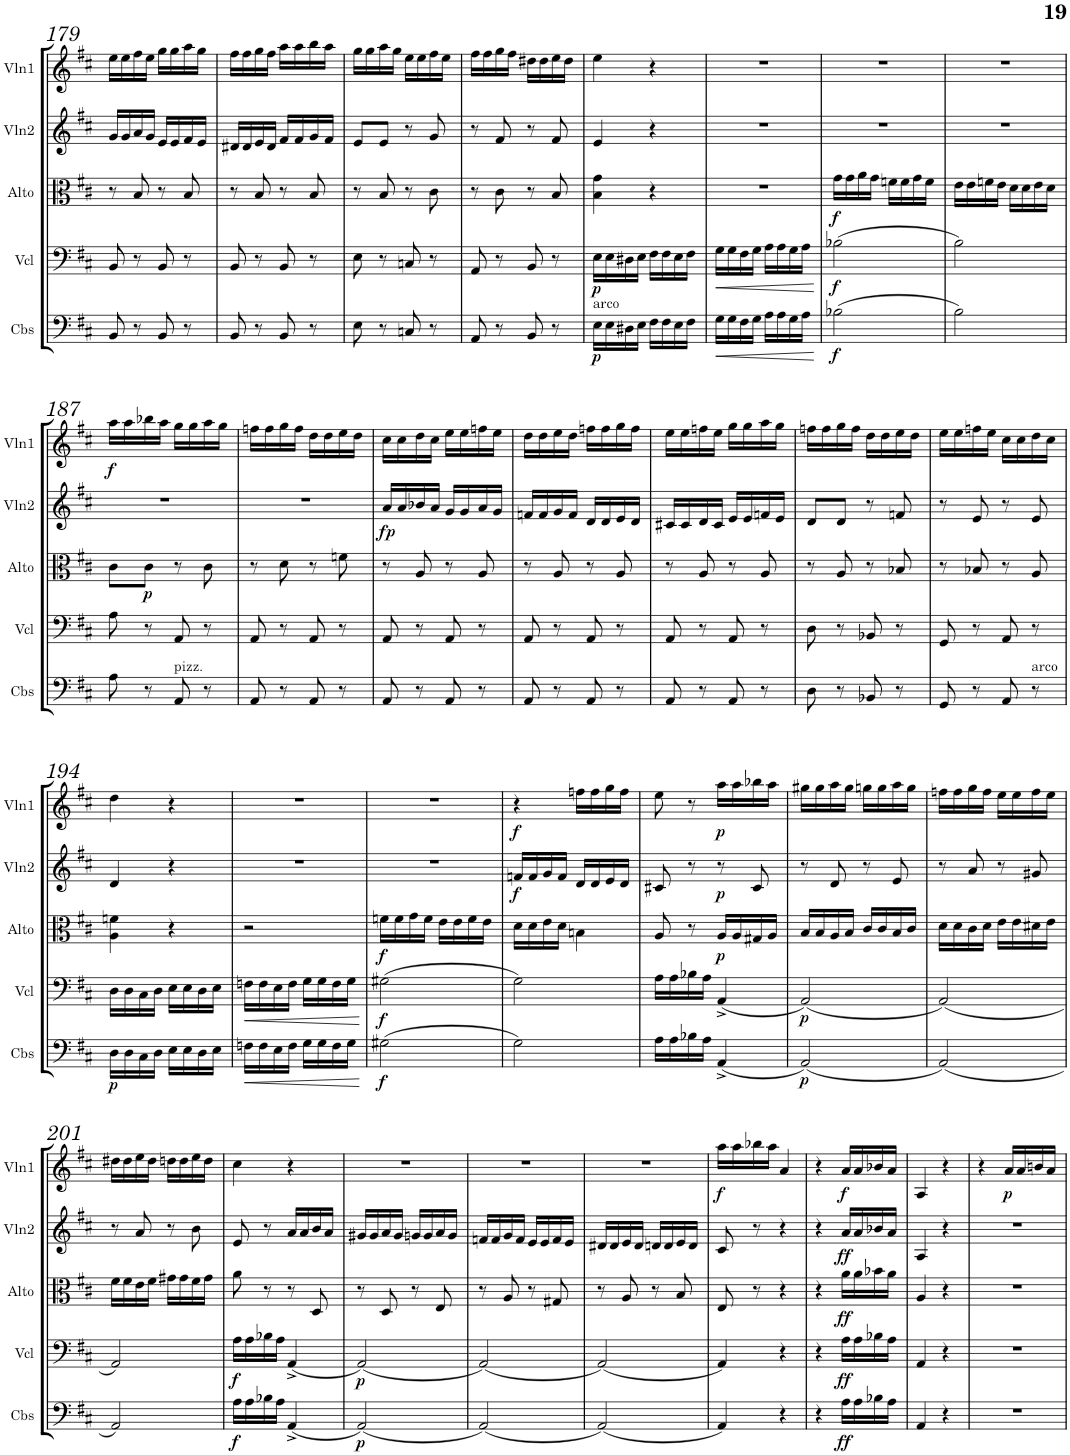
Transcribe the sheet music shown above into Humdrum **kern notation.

**kern	**dynam	**kern	**dynam	**kern	**dynam	**kern	**dynam	**kern	**dynam
*part5	*part5	*part4	*part4	*part3	*part3	*part2	*part2	*part1	*part1
*staff5	*staff5	*staff4	*staff4	*staff3	*staff3	*staff2	*staff2	*staff1	*staff1
*I"Contrebasse	*	*I"Violoncelle	*	*I"Alto	*	*I"Violon 2	*	*I"Violon 1	*
*I'Cbs	*	*I'Vcl	*	*I'Alto	*	*I'Vln2	*	*I'Vln1	*
!!LO:PB:g=z
*clefF4	*	*clefF4	*	*clefC3	*	*clefG2	*	*clefG2	*
*Trd7c12	*	*	*	*	*	*	*	*	*
*k[f#c#]	*	*k[f#c#]	*	*k[f#c#]	*	*k[f#c#]	*	*k[f#c#]	*
*M2/4	*	*M2/4	*	*M2/4	*	*M2/4	*	*M2/4	*
=179	=179	=179	=179	=179	=179	=179	=179	=179	=179
8BB/	.	8BB/	.	8r	.	16g/LL	.	16ee\LL	.
.	.	.	.	.	.	16g/	.	16ee\	.
8r	.	8r	.	8B/	.	16a/	.	16ff#\	.
.	.	.	.	.	.	16g/JJ	.	16ee\JJ	.
8BB/	.	8BB/	.	8r	.	16e/LL	.	16gg\LL	.
.	.	.	.	.	.	16e/	.	16gg\	.
8r	.	8r	.	8B/	.	16f#/	.	16aa\	.
.	.	.	.	.	.	16e/JJ	.	16gg\JJ	.
=180	=180	=180	=180	=180	=180	=180	=180	=180	=180
8BB/	.	8BB/	.	8r	.	16d#X/LL	.	16ff#\LL	.
.	.	.	.	.	.	16d#/	.	16ff#\	.
8r	.	8r	.	8B/	.	16e/	.	16gg\	.
.	.	.	.	.	.	16d#/JJ	.	16ff#\JJ	.
8BB/	.	8BB/	.	8r	.	16f#/LL	.	16aa\LL	.
.	.	.	.	.	.	16f#/	.	16aa\	.
8r	.	8r	.	8B/	.	16g/	.	16bb\	.
.	.	.	.	.	.	16f#/JJ	.	16aa\JJ	.
=181	=181	=181	=181	=181	=181	=181	=181	=181	=181
8E\	.	8E\	.	8r	.	8e/L	.	16gg\LL	.
.	.	.	.	.	.	.	.	16gg\	.
8r	.	8r	.	8B/	.	8e/J	.	16aa\	.
.	.	.	.	.	.	.	.	16gg\JJ	.
8Cn/	.	8Cn/	.	8r	.	8r	.	16ee\LL	.
.	.	.	.	.	.	.	.	16ee\	.
8r	.	8r	.	8c#\	.	8g/	.	16ff#\	.
.	.	.	.	.	.	.	.	16ee\JJ	.
=182	=182	=182	=182	=182	=182	=182	=182	=182	=182
8AA/	.	8AA/	.	8r	.	8r	.	16ff#\LL	.
.	.	.	.	.	.	.	.	16ff#\	.
8r	.	8r	.	8c#\	.	8f#/	.	16gg\	.
.	.	.	.	.	.	.	.	16ff#\JJ	.
8BB/	.	8BB/	.	8r	.	8r	.	16dd#X\LL	.
.	.	.	.	.	.	.	.	16dd#\	.
8r	.	8r	.	8B/	.	8f#/	.	16ee\	.
.	.	.	.	.	.	.	.	16dd#\JJ	.
=183	=183	=183	=183	=183	=183	=183	=183	=183	=183
!LO:TX:a:t=arco	!	!	!	!	!	!	!	!	!
!	!LO:DY:b	!	!LO:DY:b	!	!	!	!	!	!
16E\LL	p	16E\LL	p	4B\ 4g\	.	4e/	.	4ee\	.
16E\	.	16E\	.	.	.	.	.	.	.
16D#X\	.	16D#X\	.	.	.	.	.	.	.
16E\JJ	.	16E\JJ	.	.	.	.	.	.	.
16F#\LL	.	16F#\LL	.	4r	.	4r	.	4r	.
16F#\	.	16F#\	.	.	.	.	.	.	.
16E\	.	16E\	.	.	.	.	.	.	.
16F#\JJ	.	16F#\JJ	.	.	.	.	.	.	.
=184	=184	=184	=184	=184	=184	=184	=184	=184	=184
!	!LO:HP:b	!	!LO:HP:b	!	!	!	!	!	!
16G\LL	<	16G\LL	<	2r	.	2r	.	2r	.
16G\	.	16G\	.	.	.	.	.	.	.
16F#\	.	16F#\	.	.	.	.	.	.	.
16G\JJ	.	16G\JJ	.	.	.	.	.	.	.
16A\LL	.	16A\LL	.	.	.	.	.	.	.
16A\	.	16A\	.	.	.	.	.	.	.
16G\	.	16G\	.	.	.	.	.	.	.
16A\JJ	.	16A\JJ	.	.	.	.	.	.	.
.	[	.	[	.	.	.	.	.	.
=185	=185	=185	=185	=185	=185	=185	=185	=185	=185
!	!LO:DY:b	!	!LO:DY:b	!	!LO:DY:b	!	!	!	!
(2B-X\	f	(2B-X\	f	16g\LL	f	2r	.	2r	.
.	.	.	.	16g\	.	.	.	.	.
.	.	.	.	16a\	.	.	.	.	.
.	.	.	.	16g\JJ	.	.	.	.	.
.	.	.	.	16fn\LL	.	.	.	.	.
.	.	.	.	16f\	.	.	.	.	.
.	.	.	.	16g\	.	.	.	.	.
.	.	.	.	16f\JJ	.	.	.	.	.
=186	=186	=186	=186	=186	=186	=186	=186	=186	=186
2B\)	.	2B\)	.	16e\LL	.	2r	.	2r	.
.	.	.	.	16e\	.	.	.	.	.
.	.	.	.	16fn\	.	.	.	.	.
.	.	.	.	16e\JJ	.	.	.	.	.
.	.	.	.	16d\LL	.	.	.	.	.
.	.	.	.	16d\	.	.	.	.	.
.	.	.	.	16e\	.	.	.	.	.
.	.	.	.	16d\JJ	.	.	.	.	.
!!LO:LB:g=z
=187	=187	=187	=187	=187	=187	=187	=187	=187	=187
!	!	!	!	!	!	!	!	!	!LO:DY:b
8A\	.	8A\	.	8c#\L	.	2r	.	16aa\LL	f
.	.	.	.	.	.	.	.	16aa\	.
!	!	!	!	!	!LO:DY:b	!	!	!	!
8r	.	8r	.	8c#\J	p	.	.	16bb-X\	.
.	.	.	.	.	.	.	.	16aa\JJ	.
!LO:TX:a:t=pizz.	!	!	!	!	!	!	!	!	!
8AA/	.	8AA/	.	8r	.	.	.	16gg\LL	.
.	.	.	.	.	.	.	.	16gg\	.
8r	.	8r	.	8c#\	.	.	.	16aa\	.
.	.	.	.	.	.	.	.	16gg\JJ	.
=188	=188	=188	=188	=188	=188	=188	=188	=188	=188
8AA/	.	8AA/	.	8r	.	2r	.	16ffn\LL	.
.	.	.	.	.	.	.	.	16ff\	.
8r	.	8r	.	8d\	.	.	.	16gg\	.
.	.	.	.	.	.	.	.	16ff\JJ	.
8AA/	.	8AA/	.	8r	.	.	.	16dd\LL	.
.	.	.	.	.	.	.	.	16dd\	.
8r	.	8r	.	8fn\	.	.	.	16ee\	.
.	.	.	.	.	.	.	.	16dd\JJ	.
=189	=189	=189	=189	=189	=189	=189	=189	=189	=189
!	!	!	!	!	!	!	!LO:DY:b	!	!
8AA/	.	8AA/	.	8r	.	16a/LL	fp	16cc#\LL	.
.	.	.	.	.	.	16a/	.	16cc#\	.
8r	.	8r	.	8A/	.	16b-X/	.	16dd\	.
.	.	.	.	.	.	16a/JJ	.	16cc#\JJ	.
8AA/	.	8AA/	.	8r	.	16g/LL	.	16ee\LL	.
.	.	.	.	.	.	16g/	.	16ee\	.
8r	.	8r	.	8A/	.	16a/	.	16ffn\	.
.	.	.	.	.	.	16g/JJ	.	16ee\JJ	.
=190	=190	=190	=190	=190	=190	=190	=190	=190	=190
8AA/	.	8AA/	.	8r	.	16fn/LL	.	16dd\LL	.
.	.	.	.	.	.	16f/	.	16dd\	.
8r	.	8r	.	8A/	.	16g/	.	16ee\	.
.	.	.	.	.	.	16f/JJ	.	16dd\JJ	.
8AA/	.	8AA/	.	8r	.	16d/LL	.	16ffn\LL	.
.	.	.	.	.	.	16d/	.	16ff\	.
8r	.	8r	.	8A/	.	16e/	.	16gg\	.
.	.	.	.	.	.	16d/JJ	.	16ff\JJ	.
=191	=191	=191	=191	=191	=191	=191	=191	=191	=191
8AA/	.	8AA/	.	8r	.	16c#X/LL	.	16ee\LL	.
.	.	.	.	.	.	16c#/	.	16ee\	.
8r	.	8r	.	8A/	.	16d/	.	16ffn\	.
.	.	.	.	.	.	16c#/JJ	.	16ee\JJ	.
8AA/	.	8AA/	.	8r	.	16e/LL	.	16gg\LL	.
.	.	.	.	.	.	16e/	.	16gg\	.
8r	.	8r	.	8A/	.	16fn/	.	16aa\	.
.	.	.	.	.	.	16e/JJ	.	16gg\JJ	.
=192	=192	=192	=192	=192	=192	=192	=192	=192	=192
8D\	.	8D\	.	8r	.	8d/L	.	16ffn\LL	.
.	.	.	.	.	.	.	.	16ff\	.
8r	.	8r	.	8A/	.	8d/J	.	16gg\	.
.	.	.	.	.	.	.	.	16ff\JJ	.
8BB-X/	.	8BB-X/	.	8r	.	8r	.	16dd\LL	.
.	.	.	.	.	.	.	.	16dd\	.
8r	.	8r	.	8B-X/	.	8fn/	.	16ee\	.
.	.	.	.	.	.	.	.	16dd\JJ	.
=193	=193	=193	=193	=193	=193	=193	=193	=193	=193
8GG/	.	8GG/	.	8r	.	8r	.	16ee\LL	.
.	.	.	.	.	.	.	.	16ee\	.
8r	.	8r	.	8B-X/	.	8e/	.	16ffn\	.
.	.	.	.	.	.	.	.	16ee\JJ	.
8AA/	.	8AA/	.	8r	.	8r	.	16cc#\LL	.
.	.	.	.	.	.	.	.	16cc#\	.
!LO:TX:a:t=arco	!	!	!	!	!	!	!	!	!
8r	.	8r	.	8A/	.	8e/	.	16dd\	.
.	.	.	.	.	.	.	.	16cc#\JJ	.
!!LO:LB:g=z
=194	=194	=194	=194	=194	=194	=194	=194	=194	=194
!	!LO:DY:b	!	!	!	!	!	!	!	!
16D\LL	p	16D\LL	.	4A\ 4fn\	.	4d/	.	4dd\	.
16D\	.	16D\	.	.	.	.	.	.	.
16C#\	.	16C#\	.	.	.	.	.	.	.
16D\JJ	.	16D\JJ	.	.	.	.	.	.	.
16E\LL	.	16E\LL	.	4r	.	4r	.	4r	.
16E\	.	16E\	.	.	.	.	.	.	.
16D\	.	16D\	.	.	.	.	.	.	.
16E\JJ	.	16E\JJ	.	.	.	.	.	.	.
=195	=195	=195	=195	=195	=195	=195	=195	=195	=195
!	!LO:HP:b	!	!LO:HP:b	!	!	!	!	!	!
16Fn\LL	<	16Fn\LL	<	2r	.	2r	.	2r	.
16F\	.	16F\	.	.	.	.	.	.	.
16E\	.	16E\	.	.	.	.	.	.	.
16F\JJ	.	16F\JJ	.	.	.	.	.	.	.
16G\LL	.	16G\LL	.	.	.	.	.	.	.
16G\	.	16G\	.	.	.	.	.	.	.
16F\	.	16F\	.	.	.	.	.	.	.
16G\JJ	.	16G\JJ	.	.	.	.	.	.	.
.	[	.	[	.	.	.	.	.	.
=196	=196	=196	=196	=196	=196	=196	=196	=196	=196
!	!LO:DY:b	!	!LO:DY:b	!	!LO:DY:b	!	!	!	!
(2G#X\	f	(2G#X\	f	16fn\LL	f	2r	.	2r	.
.	.	.	.	16f\	.	.	.	.	.
.	.	.	.	16g\	.	.	.	.	.
.	.	.	.	16f\JJ	.	.	.	.	.
.	.	.	.	16e\LL	.	.	.	.	.
.	.	.	.	16e\	.	.	.	.	.
.	.	.	.	16f\	.	.	.	.	.
.	.	.	.	16e\JJ	.	.	.	.	.
=197	=197	=197	=197	=197	=197	=197	=197	=197	=197
!	!	!	!	!	!	!	!LO:DY:b	!	!LO:DY:b
2G\)	.	2G\)	.	16d\LL	.	16fn/LL	f	4r	f
.	.	.	.	16d\	.	16f/	.	.	.
.	.	.	.	16e\	.	16g/	.	.	.
.	.	.	.	16d\JJ	.	16f/JJ	.	.	.
.	.	.	.	4Bn\	.	16d/LL	.	16ffn\LL	.
.	.	.	.	.	.	16d/	.	16ff\	.
.	.	.	.	.	.	16e/	.	16gg\	.
.	.	.	.	.	.	16d/JJ	.	16ff\JJ	.
=198	=198	=198	=198	=198	=198	=198	=198	=198	=198
16A\LL	.	16A\LL	.	8A/	.	8c#X/	.	8ee\	.
16A\	.	16A\	.	.	.	.	.	.	.
16B-X\	.	16B-X\	.	8r	.	8r	.	8r	.
16A\JJ	.	16A\JJ	.	.	.	.	.	.	.
!	!	!	!	!	!LO:DY:b	!	!LO:DY:b	!	!LO:DY:b
(4AA^/	.	(4AA^/	.	16A/LL	p	8r	p	16aa\LL	p
.	.	.	.	16A/	.	.	.	16aa\	.
.	.	.	.	16G#X/	.	8c#/	.	16bb-X\	.
.	.	.	.	16A/JJ	.	.	.	16aa\JJ	.
=199	=199	=199	=199	=199	=199	=199	=199	=199	=199
!	!LO:DY:b	!	!LO:DY:b	!	!	!	!	!	!
(2AA/)	p	(2AA/)	p	16B/LL	.	8r	.	16gg#X\LL	.
.	.	.	.	16B/	.	.	.	16gg#\	.
.	.	.	.	16A/	.	8d/	.	16aa\	.
.	.	.	.	16B/JJ	.	.	.	16gg#\JJ	.
.	.	.	.	16c#/LL	.	8r	.	16ggn\LL	.
.	.	.	.	16c#/	.	.	.	16gg\	.
.	.	.	.	16B/	.	8e/	.	16aa\	.
.	.	.	.	16c#/JJ	.	.	.	16gg\JJ	.
=200	=200	=200	=200	=200	=200	=200	=200	=200	=200
(2AA/)	.	(2AA/)	.	16d\LL	.	8r	.	16ffn\LL	.
.	.	.	.	16d\	.	.	.	16ff\	.
.	.	.	.	16c#\	.	8a/	.	16gg\	.
.	.	.	.	16d\JJ	.	.	.	16ff\JJ	.
.	.	.	.	16e\LL	.	8r	.	16ee\LL	.
.	.	.	.	16e\	.	.	.	16ee\	.
.	.	.	.	16d#X\	.	8g#X/	.	16ff\	.
.	.	.	.	16e\JJ	.	.	.	16ee\JJ	.
!!LO:LB:g=z
=201	=201	=201	=201	=201	=201	=201	=201	=201	=201
2AA/)	.	2AA/)	.	16f#\LL	.	8r	.	16dd#X\LL	.
.	.	.	.	16f#\	.	.	.	16dd#\	.
.	.	.	.	16e\	.	8a/	.	16ee\	.
.	.	.	.	16f#\JJ	.	.	.	16dd#\JJ	.
.	.	.	.	16g#X\LL	.	8r	.	16ddn\LL	.
.	.	.	.	16g#\	.	.	.	16dd\	.
.	.	.	.	16f#\	.	8b\	.	16ee\	.
.	.	.	.	16g#\JJ	.	.	.	16dd\JJ	.
=202	=202	=202	=202	=202	=202	=202	=202	=202	=202
!	!LO:DY:b	!	!LO:DY:b	!	!	!	!	!	!
16A\LL	f	16A\LL	f	8a\	.	8e/	.	4cc#\	.
16A\	.	16A\	.	.	.	.	.	.	.
16B-X\	.	16B-X\	.	8r	.	8r	.	.	.
16A\JJ	.	16A\JJ	.	.	.	.	.	.	.
(4AA^/	.	(4AA^/	.	8r	.	16a/LL	.	4r	.
.	.	.	.	.	.	16a/	.	.	.
.	.	.	.	8D/	.	16b/	.	.	.
.	.	.	.	.	.	16a/JJ	.	.	.
=203	=203	=203	=203	=203	=203	=203	=203	=203	=203
!	!LO:DY:b	!	!LO:DY:b	!	!	!	!	!	!
(2AA/)	p	(2AA/)	p	8r	.	16g#X/LL	.	2r	.
.	.	.	.	.	.	16g#/	.	.	.
.	.	.	.	8D/	.	16a/	.	.	.
.	.	.	.	.	.	16g#/JJ	.	.	.
.	.	.	.	8r	.	16gn/LL	.	.	.
.	.	.	.	.	.	16g/	.	.	.
.	.	.	.	8E/	.	16a/	.	.	.
.	.	.	.	.	.	16g/JJ	.	.	.
=204	=204	=204	=204	=204	=204	=204	=204	=204	=204
(2AA/)	.	(2AA/)	.	8r	.	16fn/LL	.	2r	.
.	.	.	.	.	.	16f/	.	.	.
.	.	.	.	8A/	.	16g/	.	.	.
.	.	.	.	.	.	16f/JJ	.	.	.
.	.	.	.	8r	.	16e/LL	.	.	.
.	.	.	.	.	.	16e/	.	.	.
.	.	.	.	8G#X/	.	16f/	.	.	.
.	.	.	.	.	.	16e/JJ	.	.	.
=205	=205	=205	=205	=205	=205	=205	=205	=205	=205
(2AA/)	.	(2AA/)	.	8r	.	16d#X/LL	.	2r	.
.	.	.	.	.	.	16d#/	.	.	.
.	.	.	.	8A/	.	16e/	.	.	.
.	.	.	.	.	.	16d#/JJ	.	.	.
.	.	.	.	8r	.	16dn/LL	.	.	.
.	.	.	.	.	.	16d/	.	.	.
.	.	.	.	8B/	.	16e/	.	.	.
.	.	.	.	.	.	16d/JJ	.	.	.
=206	=206	=206	=206	=206	=206	=206	=206	=206	=206
!	!	!	!	!	!	!	!	!	!LO:DY:b
4AA/)	.	4AA/)	.	8E/	.	8c#/	.	16aa\LL	f
.	.	.	.	.	.	.	.	16aa\	.
.	.	.	.	8r	.	8r	.	16bb-X\	.
.	.	.	.	.	.	.	.	16aa\JJ	.
4r	.	4r	.	4r	.	4r	.	4a/	.
=207	=207	=207	=207	=207	=207	=207	=207	=207	=207
4r	.	4r	.	4r	.	4r	.	4r	.
!	!LO:DY:b	!	!LO:DY:b	!	!LO:DY:b	!	!LO:DY:b	!	!LO:DY:b
16A\LL	ff	16A\LL	ff	16a\LL	ff	16a/LL	ff	16a/LL	f
16A\	.	16A\	.	16a\	.	16a/	.	16a/	.
16B-X\	.	16B-X\	.	16b-X\	.	16b-X/	.	16b-X/	.
16A\JJ	.	16A\JJ	.	16a\JJ	.	16a/JJ	.	16a/JJ	.
=208	=208	=208	=208	=208	=208	=208	=208	=208	=208
4AA/	.	4AA/	.	4A/	.	4A/	.	4A/	.
4r	.	4r	.	4r	.	4r	.	4r	.
=209	=209	=209	=209	=209	=209	=209	=209	=209	=209
2r	.	2r	.	2r	.	2r	.	4r	.
!	!	!	!	!	!	!	!	!	!LO:DY:b
.	.	.	.	.	.	.	.	16a/LL	p
.	.	.	.	.	.	.	.	16a/	.
.	.	.	.	.	.	.	.	16bn/	.
.	.	.	.	.	.	.	.	16a/JJ	.
=	=	=	=	=	=	=	=	=	=
*-	*-	*-	*-	*-	*-	*-	*-	*-	*-
